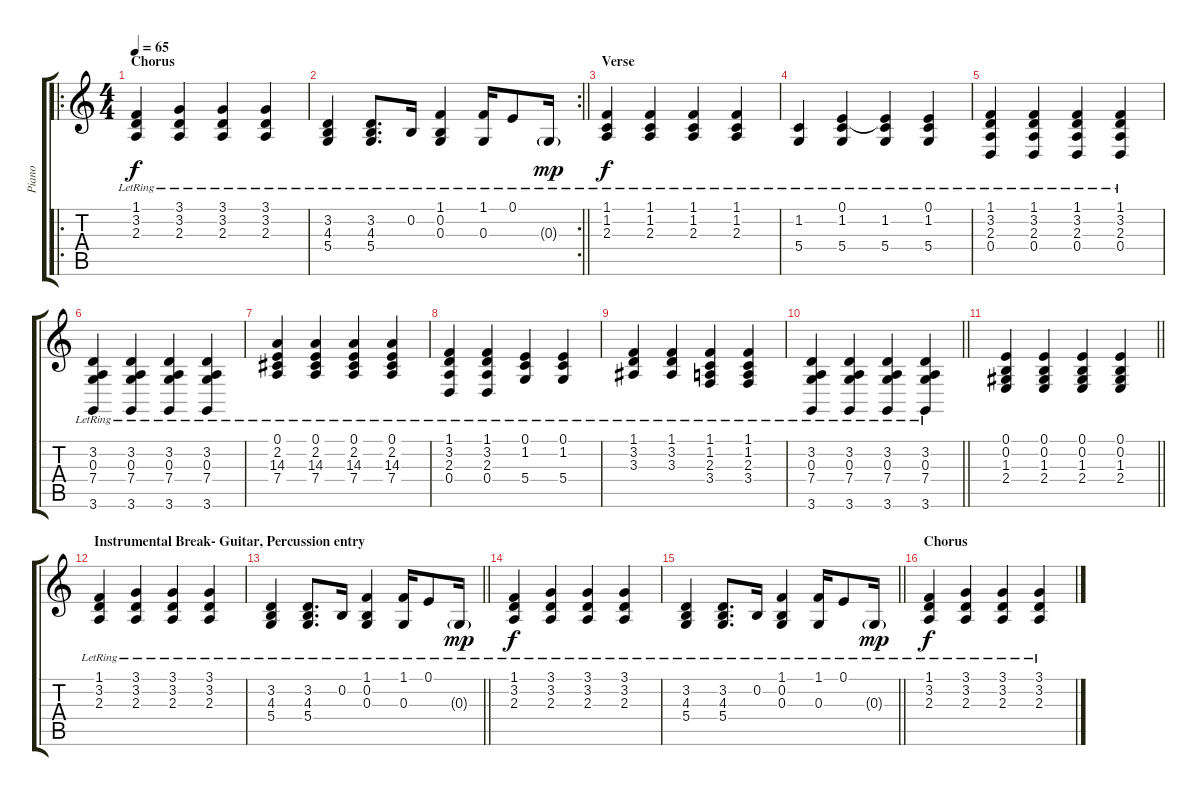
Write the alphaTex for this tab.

\track ("Piano" "Piano") {instrument brightacousticpiano}
\staff {score tabs}
\tuning (E4 B3 G3 D3 A2 E2) {hide}
\ro
\ts (4 4)
\section ("" "Chorus")
\tempo 65
\clef g2
\ks c
(1.1{lr} 3.2{lr} 2.3{lr}).4{dy f} (3.1{lr} 3.2{lr} 2.3{lr}).4 (3.1{lr} 3.2{lr} 2.3{lr}).4 (3.1{lr} 3.2{lr} 2.3{lr}).4 |
\rc 2
\barLineRight lightlight
(3.2{lr} 4.3{lr} 5.4{lr}).4 (3.2{lr} 4.3{lr} 5.4{lr}).8{d} 0.2{lr}.16 (1.1{lr} 0.2{lr} 0.3{lr}).4 (1.1{lr} 0.3{lr}).16 0.1{lr}.8 0.3{g lr}.16{dy mp} |
\section ("" "Verse")
(1.1 1.2 2.3{lr}).4{dy f} (1.1{lr} 1.2{lr} 2.3{lr}).4 (1.1{lr} 1.2{lr} 2.3{lr}).4 (1.1{lr} 1.2{lr} 2.3{lr}).4 |
(1.2{lr} 5.4{lr}).4 (0.1{lr} 1.2{lr} 5.4{lr}).4 (0.1{t} 1.2{lr} 5.4{lr}).4 (0.1{lr} 1.2{lr} 5.4{lr}).4 |
(1.1{lr} 3.2{lr} 2.3{lr} 0.4{lr}).4 (1.1{lr} 3.2{lr} 2.3{lr} 0.4{lr}).4 (1.1{lr} 3.2{lr} 2.3{lr} 0.4{lr}).4 (1.1{lr} 3.2{lr} 2.3{lr} 0.4{lr}).4 |
(3.2{lr} 0.3{lr} 7.4{lr} 3.6).4 (3.2{lr} 0.3{lr} 7.4{lr} 3.6).4 (3.2{lr} 0.3{lr} 7.4{lr} 3.6).4 (3.2{lr} 0.3{lr} 7.4{lr} 3.6).4 |
(0.1{lr} 2.2{lr} 14.3{lr} 7.4{lr}).4 (0.1{lr} 2.2{lr} 14.3{lr} 7.4{lr}).4 (0.1{lr} 2.2{lr} 14.3{lr} 7.4{lr}).4 (0.1{lr} 2.2{lr} 14.3{lr} 7.4{lr}).4 |
(1.1{lr} 3.2{lr} 2.3{lr} 0.4{lr}).4 (1.1{lr} 3.2{lr} 2.3{lr} 0.4{lr}).4 (0.1{lr} 1.2{lr} 5.4{lr}).4 (0.1{lr} 1.2{lr} 5.4{lr}).4 |
(1.1{lr} 3.2{lr} 3.3{lr}).4 (1.1{lr} 3.2{lr} 3.3{lr}).4 (1.1{lr} 1.2{lr} 2.3{lr} 3.4).4 (1.1{lr} 1.2{lr} 2.3{lr} 3.4{lr}).4 |
\barLineRight lightlight
(3.2{lr} 0.3{lr} 7.4{lr} 3.6{lr}).4 (3.2{lr} 0.3{lr} 7.4{lr} 3.6{lr}).4 (3.2{lr} 0.3{lr} 7.4{lr} 3.6{lr}).4 (3.2{lr} 0.3{lr} 7.4{lr} 3.6{lr}).4 |
\section ("" "")
\barLineRight lightlight
(0.1 0.2 1.3 2.4).4 (0.1 0.2 1.3 2.4).4 (0.1 0.2 1.3 2.4).4 (0.1 0.2 1.3 2.4).4 |
\section ("" "Instrumental Break- Guitar, Percussion entry")
(1.1{lr} 3.2{lr} 2.3{lr}).4 (3.1{lr} 3.2{lr} 2.3{lr}).4 (3.1{lr} 3.2{lr} 2.3{lr}).4 (3.1{lr} 3.2{lr} 2.3{lr}).4 |
\barLineRight lightlight
(3.2{lr} 4.3{lr} 5.4{lr}).4 (3.2{lr} 4.3{lr} 5.4{lr}).8{d} 0.2{lr}.16 (1.1{lr} 0.2{lr} 0.3{lr}).4 (1.1{lr} 0.3{lr}).16 0.1{lr}.8 0.3{g lr}.16{dy mp} |
(1.1{lr} 3.2{lr} 2.3{lr}).4{dy f} (3.1{lr} 3.2{lr} 2.3{lr}).4 (3.1{lr} 3.2{lr} 2.3{lr}).4 (3.1{lr} 3.2{lr} 2.3{lr}).4 |
\barLineRight lightlight
(3.2{lr} 4.3{lr} 5.4{lr}).4 (3.2{lr} 4.3{lr} 5.4{lr}).8{d} 0.2{lr}.16 (1.1{lr} 0.2{lr} 0.3{lr}).4 (1.1{lr} 0.3{lr}).16 0.1{lr}.8 0.3{g lr}.16{dy mp} |
\section ("" "Chorus")
(1.1{lr} 3.2{lr} 2.3{lr}).4{dy f} (3.1{lr} 3.2{lr} 2.3{lr}).4 (3.1{lr} 3.2{lr} 2.3{lr}).4 (3.1{lr} 3.2{lr} 2.3{lr}).4
